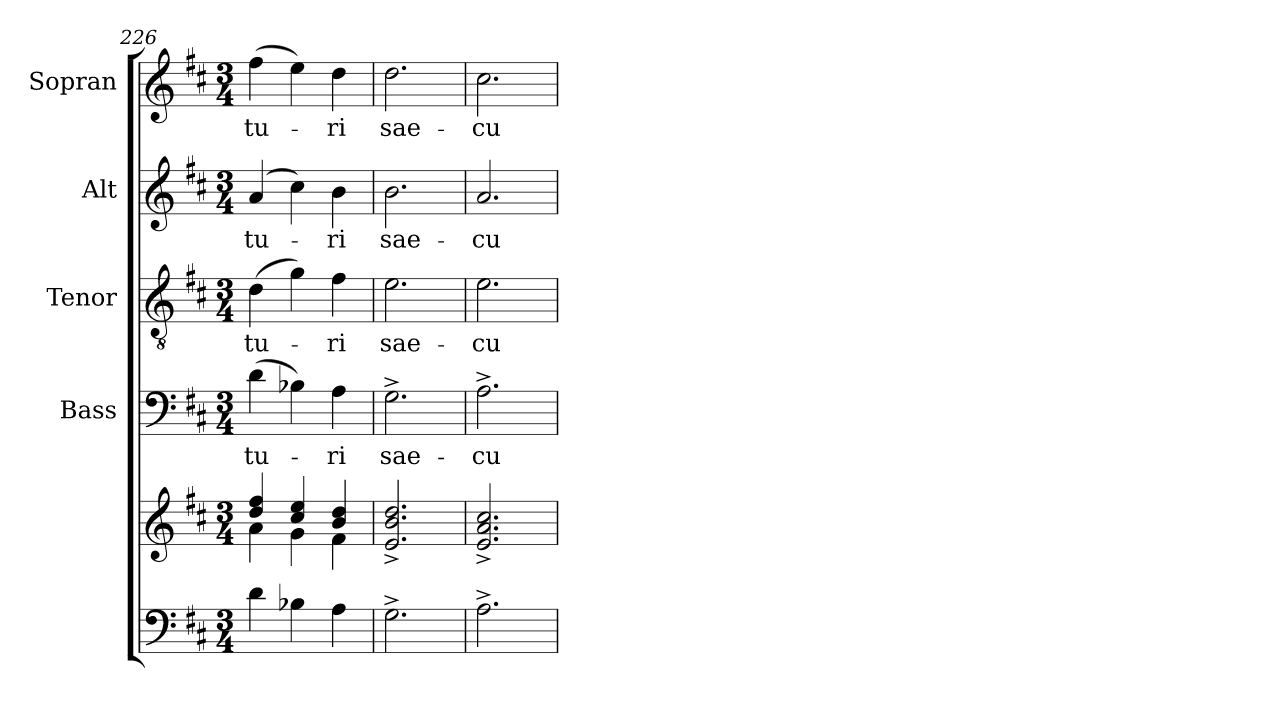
**kern	**kern	**kern	**text	**kern	**text	**kern	**text	**kern	**text
*part5	*part5	*part4	*part4	*part3	*part3	*part2	*part2	*part1	*part1
*staff6	*staff5	*staff4	*staff4	*staff3	*staff3	*staff2	*staff2	*staff1	*staff1
*	*	*I"Bass	*	*I"Tenor	*	*I"Alt	*	*I"Sopran	*
*	*	*I'B.	*	*I'T.	*	*I'A.	*	*I'S.	*
*clefF4	*clefG2	*clefF4	*	*clefGv2	*	*clefG2	*	*clefG2	*
*k[f#c#]	*k[f#c#]	*k[f#c#]	*	*k[f#c#]	*	*k[f#c#]	*	*k[f#c#]	*
*D:	*D:	*D:	*	*D:	*	*D:	*	*D:	*
*M3/4	*M3/4	*M3/4	*	*M3/4	*	*M3/4	*	*M3/4	*
=226	=226	=226	=226	=226	=226	=226	=226	=226	=226
*	*^	*	*	*	*	*	*	*	*
!	!	!	!	!LO:LY:b	!	!LO:LY:b	!	!LO:LY:b	!	!LO:LY:b
4d\	4dd/ 4ff#/	4a\	(>4d\	-tu-	(>4d\	-tu-	(4a/	-tu-	(>4ff#\	-tu-
4B-X\	4cc#/ 4ee/	4g\	4B-X\)	.	4g\)	.	4cc#\)	.	4ee\)	.
!	!	!	!	!LO:LY:b	!	!LO:LY:b	!	!LO:LY:b	!	!LO:LY:b
4A\	4b/ 4dd/	4f#\	4A\	-ri	4f#\	-ri	4b\	-ri	4dd\	-ri
=227	=227	=227	=227	=227	=227	=227	=227	=227	=227	=227
!	!	!	!	!LO:LY:b	!	!LO:LY:b	!	!LO:LY:b	!	!LO:LY:b
*	*v	*v	*	*	*	*	*	*	*	*
2.G^>\	2.e/^< 2.b/^< 2.dd/^<	2.G^>\	sae-	2.e\	sae-	2.b\	sae-	2.dd\	sae-
=228	=228	=228	=228	=228	=228	=228	=228	=228	=228
!	!	!	!LO:LY:b	!	!LO:LY:b	!	!LO:LY:b	!	!LO:LY:b
2.A^>\	2.e/^< 2.a/^< 2.cc#/^<	2.A^>\	-cu-	2.e\	-cu-	2.a/	-cu-	2.cc#\	-cu-
=	=	=	=	=	=	=	=	=	=
*-	*-	*-	*-	*-	*-	*-	*-	*-	*-
